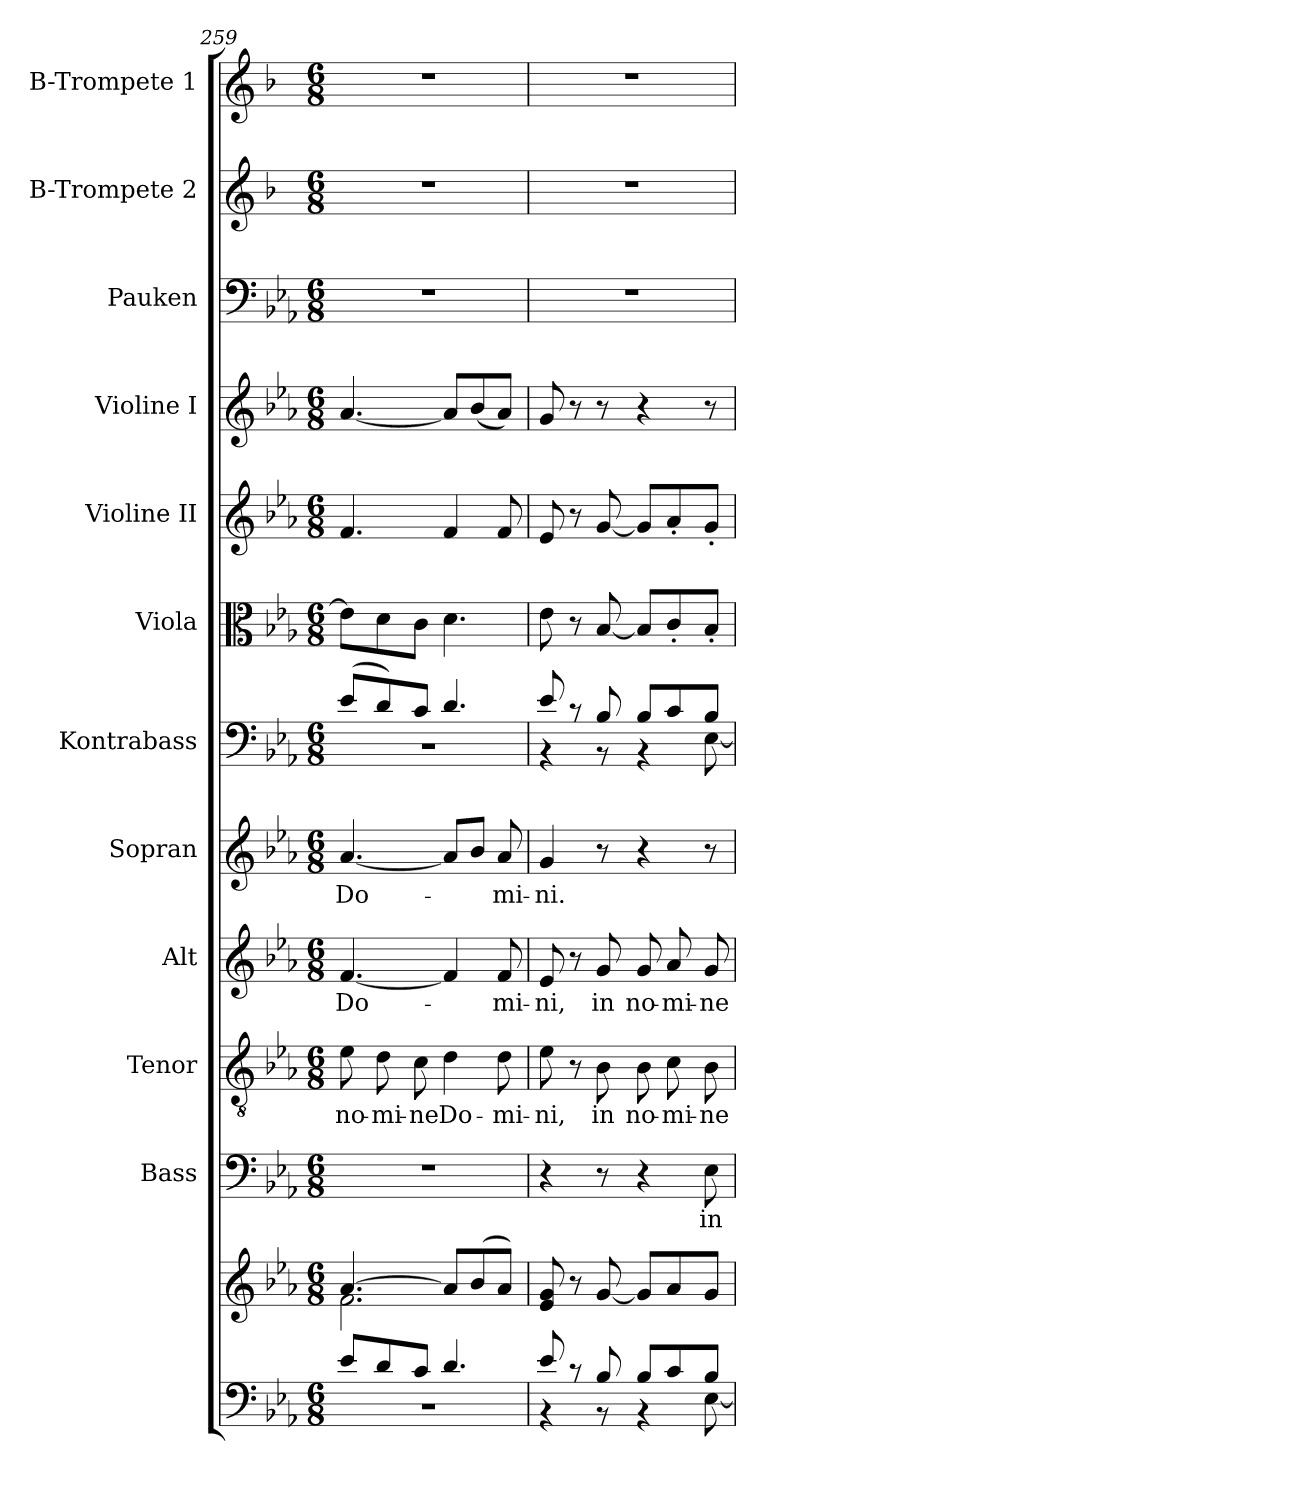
**kern	**kern	**kern	**text	**kern	**text	**kern	**text	**kern	**text	**kern	**kern	**kern	**kern	**kern	**kern	**kern
*part12	*part12	*part11	*part11	*part10	*part10	*part9	*part9	*part8	*part8	*part7	*part6	*part5	*part4	*part3	*part2	*part1
*staff13	*staff12	*staff11	*staff11	*staff10	*staff10	*staff9	*staff9	*staff8	*staff8	*staff7	*staff6	*staff5	*staff4	*staff3	*staff2	*staff1
*	*	*I"Bass	*	*I"Tenor	*	*I"Alt	*	*I"Sopran	*	*I"Kontrabass	*I"Viola	*I"Violine II	*I"Violine I	*I"Pauken	*I"B-Trompete 2	*I"B-Trompete 1
*	*	*I'B.	*	*I'T.	*	*I'A.	*	*I'S.	*	*I'Kb.	*I'Vla.	*I'Vl. II	*I'Vl. I	*I'Pk.	*I'B Trp. 2	*I'B Trp. 1
!!LO:PB:g=z
*clefF4	*clefG2	*clefF4	*	*clefGv2	*	*clefG2	*	*clefG2	*	*clefF4	*clefC3	*clefG2	*clefG2	*clefF4	*clefG2	*clefG2
*	*	*	*	*	*	*	*	*	*	*ITrd7c12	*	*	*	*	*ITrd1c2	*ITrd1c2
*k[b-e-a-]	*k[b-e-a-]	*k[b-e-a-]	*	*k[b-e-a-]	*	*k[b-e-a-]	*	*k[b-e-a-]	*	*k[b-e-a-]	*k[b-e-a-]	*k[b-e-a-]	*k[b-e-a-]	*k[b-e-a-]	*k[b-e-a-]	*k[b-e-a-]
*E-:	*E-:	*E-:	*	*E-:	*	*E-:	*	*E-:	*	*E-:	*E-:	*E-:	*E-:	*E-:	*E-:	*E-:
*M6/8	*M6/8	*M6/8	*	*M6/8	*	*M6/8	*	*M6/8	*	*M6/8	*M6/8	*M6/8	*M6/8	*M6/8	*M6/8	*M6/8
=259	=259	=259	=259	=259	=259	=259	=259	=259	=259	=259	=259	=259	=259	=259	=259	=259
*^	*	*	*	*	*	*	*	*	*	*^	*	*	*	*	*	*
!	!LO:N:vis=1	!	!	!	!	!LO:LY:b	!	!LO:LY:b	!	!LO:LY:b	!	!LO:N:vis=1	!	!	!	!	!	!
*	*	*^	*	*	*	*	*	*	*	*	*	*	*	*	*	*	*	*
8e-/L	2.r	[>4.a-/	2.f\	2.r	.	8e-\	no-	[4.f/	Do-	[4.a-/	Do-	(<8E-/L	2.r	8e-\L]	4.f/	[4.a-/	2.r	2.r	2.r
!	!	!	!	!	!	!	!LO:LY:b	!	!	!	!	!	!	!	!	!	!	!	!
8d/	.	.	.	.	.	8d\	-mi-	.	.	.	.	8D/)	.	8d\	.	.	.	.	.
!	!	!	!	!	!	!	!LO:LY:b	!	!	!	!	!	!	!	!	!	!	!	!
8c/J	.	.	.	.	.	8c\	-ne	.	.	.	.	8C/J	.	8c\J	.	.	.	.	.
!	!	!	!	!	!	!	!LO:LY:b	!	!	!	!	!	!	!	!	!	!	!	!
4.d/	.	8a-/L]	.	.	.	4d\	Do-	4f/]	.	8a-/L]	.	4.D/	.	4.d\	4f/	8a-/L]	.	.	.
.	.	(>8b-/	.	.	.	.	.	.	.	8b-/J	.	.	.	.	.	(<8b-/	.	.	.
!	!	!	!	!	!	!	!LO:LY:b	!	!LO:LY:b	!	!LO:LY:b	!	!	!	!	!	!	!	!
.	.	8a-/J)	.	.	.	8d\	-mi-	8f/	-mi-	8a-/	-mi-	.	.	.	8f/	8a-/J)	.	.	.
*	*	*v	*v	*	*	*	*	*	*	*	*	*	*	*	*	*	*	*	*
=260	=260	=260	=260	=260	=260	=260	=260	=260	=260	=260	=260	=260	=260	=260	=260	=260	=260	=260
!	!	!	!	!	!	!LO:LY:b	!	!LO:LY:b	!	!LO:LY:b	!	!	!	!	!	!	!	!
8e-/	4r	8e-/ 8g/	4r	.	8e-\	-ni,	8e-/	-ni,	4g/	-ni.	8E-/	4r	8e-\	8e-/	8g/	2.r	2.r	2.r
8rc	.	8r	.	.	8r	.	8r	.	.	.	8rc	.	8r	8r	8r	.	.	.
!	!	!	!	!	!	!LO:LY:b	!	!LO:LY:b	!	!	!	!	!	!	!	!	!	!
8B-/	8r	[8g/	8r	.	8B-\	in	8g/	in	8r	.	8BB-/	8r	[8B-/	[8g/	8r	.	.	.
!	!	!	!	!	!	!LO:LY:b	!	!LO:LY:b	!	!	!	!	!	!	!	!	!	!
8B-/L	4r	8g/L]	4r	.	8B-\	no-	8g/	no-	4r	.	8BB-/L	4r	8B-/L]	8g/L]	4r	.	.	.
!	!	!	!	!	!	!LO:LY:b	!	!LO:LY:b	!	!	!	!	!	!	!	!	!	!
8c/	.	8a-/	.	.	8c\	-mi-	8a-/	-mi-	.	.	8C/	.	8c'</	8a-'</	.	.	.	.
!	!	!	!	!LO:LY:b	!	!LO:LY:b	!	!LO:LY:b	!	!	!	!	!	!	!	!	!	!
8B-/J	[<8E-\	8g/J	8E-\	in	8B-\	-ne	8g/	-ne	8r	.	8BB-/J	[<8EE-\	8B-'</J	8g'</J	8r	.	.	.
*v	*v	*	*	*	*	*	*	*	*	*	*v	*v	*	*	*	*	*	*
=	=	=	=	=	=	=	=	=	=	=	=	=	=	=	=	=
*-	*-	*-	*-	*-	*-	*-	*-	*-	*-	*-	*-	*-	*-	*-	*-	*-
